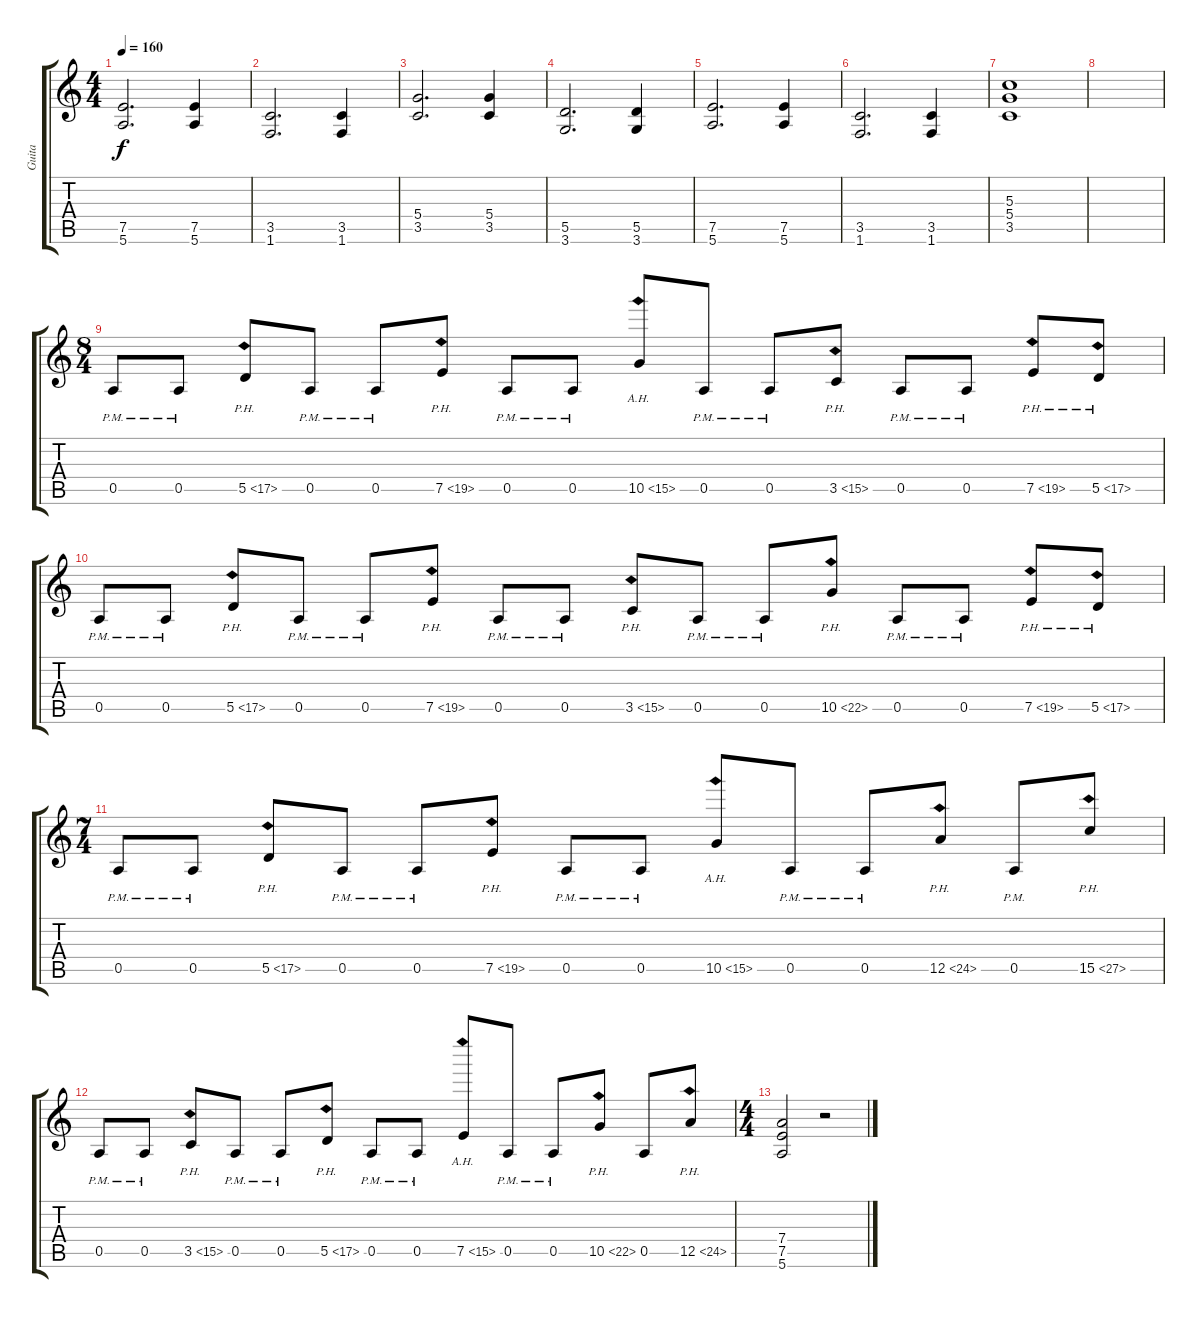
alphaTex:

\track ("Guita" "Guita") {instrument distortionguitar}
\staff {score tabs}
\tuning (E4 B3 G3 D3 A2 E2) {hide}
\ts (4 4)
\tempo 160
\clef g2
\ks c
(7.5 5.6).2{d dy f} (7.5 5.6).4 |
(3.5 1.6).2{d} (3.5 1.6).4 |
(5.4 3.5).2{d} (5.4 3.5).4 |
(5.5 3.6).2{d} (5.5 3.6).4 |
(7.5 5.6).2{d} (7.5 5.6).4 |
(3.5 1.6).2{d} (3.5 1.6).4 |
(5.3 5.4 3.5).1 |
|
\ts (8 4)
0.5{pm}.8 0.5{pm}.8 5.5{ph 12}.8 0.5{pm}.8 0.5{pm}.8 7.5{ph 12}.8 0.5{pm}.8 0.5{pm}.8 10.5{ah 5}.8 0.5{pm}.8 0.5{pm}.8 3.5{ph 12}.8 0.5{pm}.8 0.5{pm}.8 7.5{ph 12}.8 5.5{ph 12}.8 |
0.5{pm}.8 0.5{pm}.8 5.5{ph 12}.8 0.5{pm}.8 0.5{pm}.8 7.5{ph 12}.8 0.5{pm}.8 0.5{pm}.8 3.5{ph 12}.8 0.5{pm}.8 0.5{pm}.8 10.5{ph 12}.8 0.5{pm}.8 0.5{pm}.8 7.5{ph 12}.8 5.5{ph 12}.8 |
\ts (7 4)
0.5{pm}.8 0.5{pm}.8 5.5{ph 12}.8 0.5{pm}.8 0.5{pm}.8 7.5{ph 12}.8 0.5{pm}.8 0.5{pm}.8 10.5{ah 5}.8 0.5{pm}.8 0.5{pm}.8 12.5{ph 12}.8 0.5{pm}.8 15.5{ph 12}.8 |
0.5{pm}.8 0.5{pm}.8 3.5{ph 12}.8 0.5{pm}.8 0.5{pm}.8 5.5{ph 12}.8 0.5{pm}.8 0.5{pm}.8 7.5{ah 8}.8 0.5{pm}.8 0.5{pm}.8 10.5{ph 12}.8 0.5.8 12.5{ph 12}.8 |
\ts (4 4)
(7.4 7.5 5.6).2 r.2
